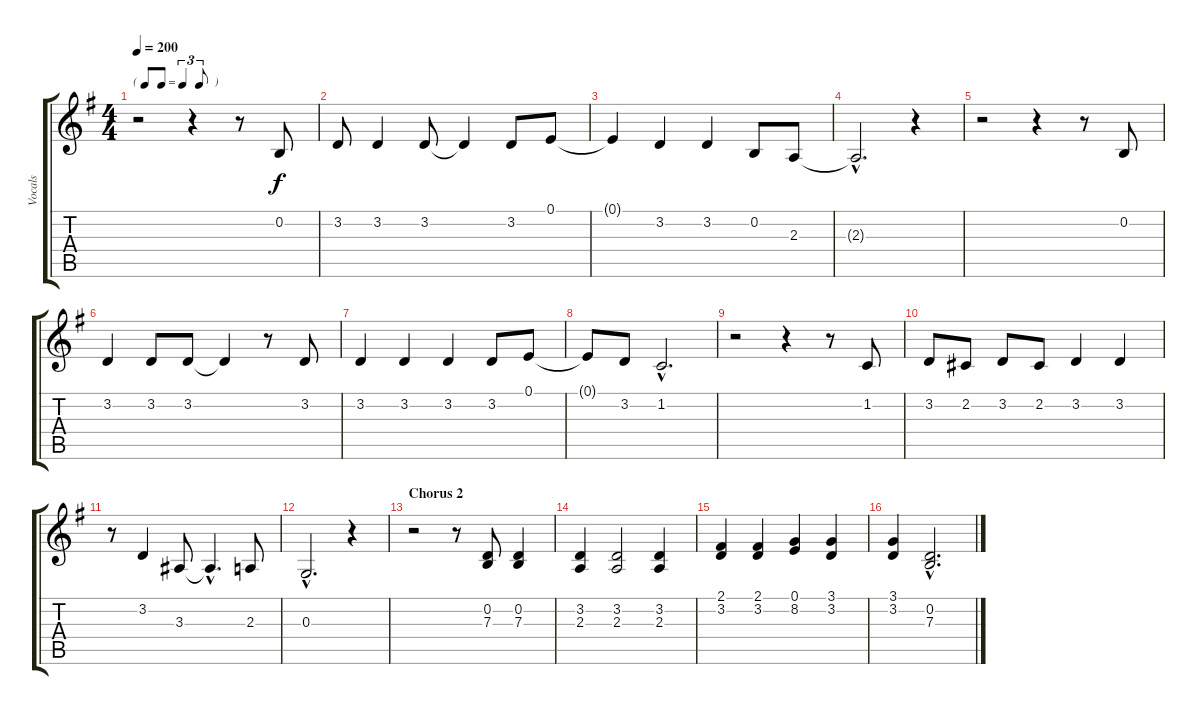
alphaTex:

\track ("Vocals" "Vocals") {instrument electricgrandpiano}
\staff {score tabs}
\tuning (E4 B3 G3 D3 A2 E2) {hide}
\ts (4 4)
\tf triplet8th
\tempo 200
\clef g2
\ks g
r.2{dy f} r.4 r.8 0.2.8 |
3.2.8 3.2.4 3.2.8 3.2{t}.4 3.2.8 0.1.8 |
0.1{t}.4 3.2.4 3.2.4 0.2.8 2.3.8 |
2.3{hac t}.2{d} r.4 |
r.2 r.4 r.8 0.2.8 |
3.2.4 3.2.8 3.2.8 3.2{t}.4 r.8 3.2.8 |
3.2.4 3.2.4 3.2.4 3.2.8 0.1.8 |
0.1{t}.8 3.2.8 1.2{hac}.2{d} |
r.2 r.4 r.8 1.2.8 |
3.2.8 2.2.8 3.2.8 2.2.8 3.2.4 3.2.4 |
r.8 3.2.4 3.3.8 3.3{hac t}.4{d} 2.3.8 |
0.3{hac}.2{d} r.4 |
\section ("" "Chorus 2")
r.2 r.8 (0.2 7.3).8 (0.2 7.3).4 |
(3.2 2.3).4 (3.2 2.3).2 (3.2 2.3).4 |
(2.1 3.2).4 (2.1 3.2).4 (0.1 8.2).4 (3.1 3.2).4 |
(3.1 3.2).4 (0.2{hac} 7.3{hac}).2{d}
